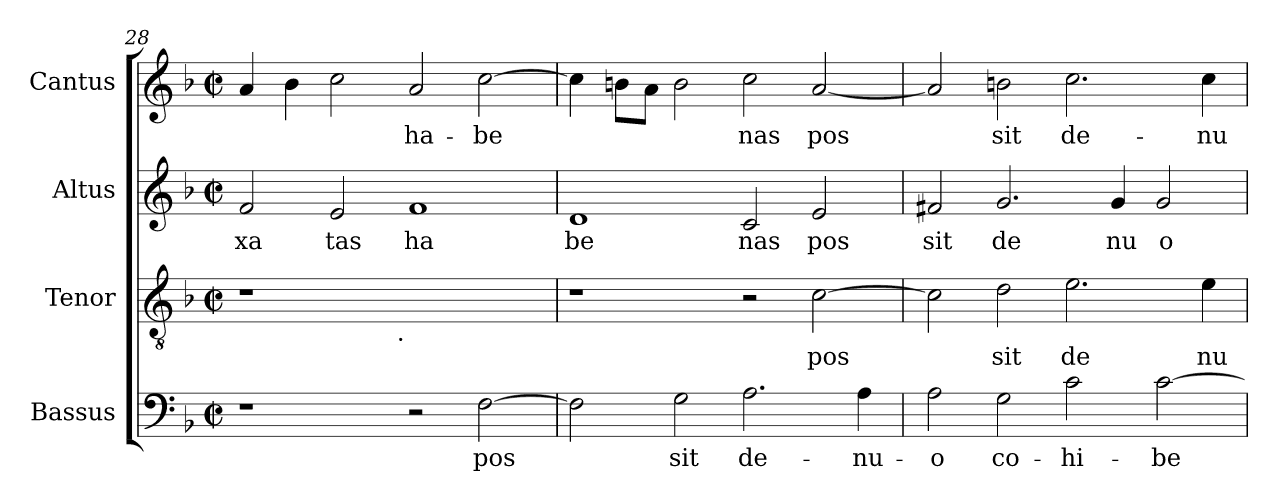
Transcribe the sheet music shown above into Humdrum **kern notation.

**kern	**text	**kern	**text	**kern	**text	**kern	**text
*part4	*part4	*part3	*part3	*part2	*part2	*part1	*part1
*staff4	*staff4	*staff3	*staff3	*staff2	*staff2	*staff1	*staff1
*I"Bassus	*	*I"Tenor	*	*I"Altus	*	*I"Cantus	*
!!LO:PB:g=z
*clefF4	*	*clefGv2	*	*clefG2	*	*clefG2	*
*k[b-]	*	*k[b-]	*	*k[b-]	*	*k[b-]	*
*F:	*	*F:	*	*F:	*	*F:	*
*M2/2	*	*M2/2	*	*M2/2	*	*M2/2	*
*met(c|)	*	*met(c|)	*	*met(c|)	*	*met(c|)	*
=28	=28	=28	=28	=28	=28	=28	=28
!	!	!	!	!	!LO:LY:b:cj	!	!LO:LY:b:cj
*	*	*^	*	*	*	*	*
1r	.	1r	2ryy	.	2f/	-xa	4a/	.
!	!	!	!	!	!	!	!	!LO:LY:b:cj
.	.	.	.	.	.	.	4b-\	.
!	!	!	!	!	!	!LO:LY:b:cj	!	!LO:LY:b:cj
.	.	.	4...ryy	.	2e/	tas	2cc\	.
!	!	!	!LO:TX:b:t=.	!	!	!	!	!
.	.	.	1ryy	.	.	.	.	.
!	!	!	!	!	!	!LO:LY:b:cj	!	!LO:LY:b:cj
2r	.	1ryy	.	.	1f	ha	2a/	ha-
!	!LO:LY:b:cj	!	!	!	!	!	!	!LO:LY:b:cj
[>2F\	pos-	.	.	.	.	.	[>2cc\	-be-
.	.	.	32ryy	.	.	.	.	.
=29	=29	=29	=29	=29	=29	=29	=29	=29
!	!LO:LY:b:cj	!	!	!	!	!LO:LY:b:cj	!	!LO:LY:b:cj
*	*	*v	*v	*	*	*	*	*
2F\]	--	1r	.	1d	be	4cc\]	--
!	!	!	!	!	!	!	!LO:LY:b:cj
.	.	.	.	.	.	8b\L	--
!	!	!	!	!	!	!	!LO:LY:b:cj
.	.	.	.	.	.	8a\J	--
!	!LO:LY:b:cj	!	!	!	!	!	!LO:LY:b:cj
2G\	-sit	.	.	.	.	2b\	--
!	!LO:LY:b:cj	!	!	!	!LO:LY:b:cj	!	!LO:LY:b:cj
2.A\	de-	2r	.	2c/	nas	2cc\	-nas
!	!	!	!LO:LY:b:cj	!	!LO:LY:b:cj	!	!LO:LY:b:cj
.	.	[>2c\	pos	2e/	pos	[<2a/	pos-
!	!LO:LY:b:cj	!	!	!	!	!	!
4A\	-nu-	.	.	.	.	.	.
=30	=30	=30	=30	=30	=30	=30	=30
!	!LO:LY:b:cj	!	!LO:LY:b:cj	!	!LO:LY:b:cj	!	!LO:LY:b:cj
2A\	-o	2c\]	.	2f#X/	sit	2a/]	--
!	!LO:LY:b:cj	!	!LO:LY:b:cj	!	!LO:LY:b:cj	!	!LO:LY:b:cj
2G\	co-	2d\	sit	2.g/	de	2bn\	-sit
!	!LO:LY:b:cj	!	!LO:LY:b:cj	!	!	!	!LO:LY:b:cj
2c\	-hi-	2.e\	de	.	.	2.cc\	de-
!	!	!	!	!	!LO:LY:b:cj	!	!
.	.	.	.	4g/	nu	.	.
!	!LO:LY:b:cj	!	!	!	!LO:LY:b:cj	!	!
[>2c\	-be-	.	.	2g/	o	.	.
!	!	!	!LO:LY:b:cj	!	!	!	!LO:LY:b:cj
.	.	4e\	nu	.	.	4cc\	-nu-
=	=	=	=	=	=	=	=
*-	*-	*-	*-	*-	*-	*-	*-
